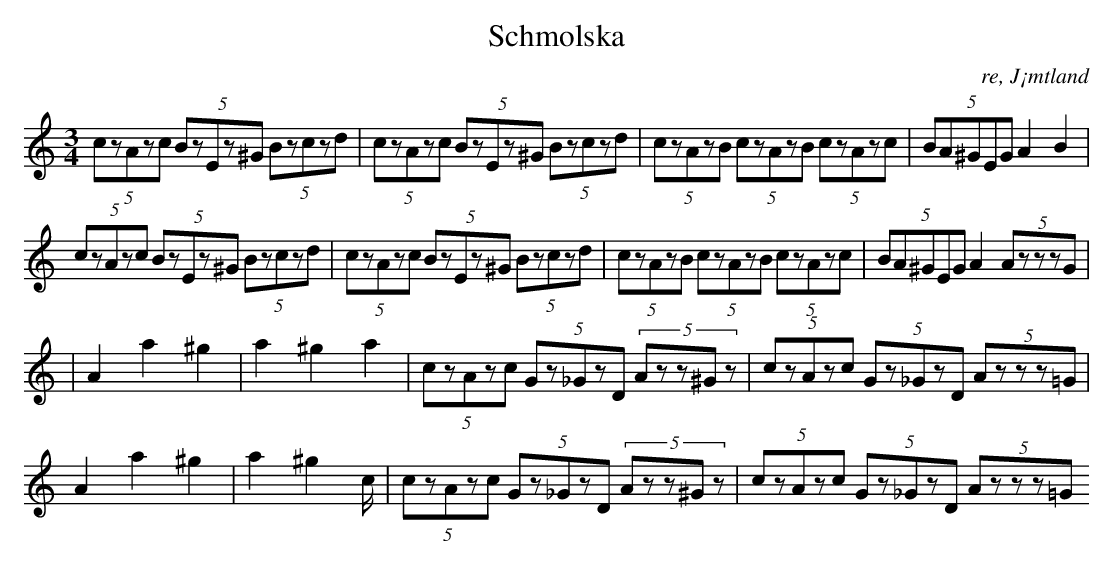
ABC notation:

X:1
T:Schmolska
O: re, J¡mtland
M:3/4
L:1/8
K:Am
(5:2 czAzc (5:2BzEz^G (5:2Bzczd| (5:2 czAzc (5:2BzEz^G (5:2Bzczd|(5:2czAzB (5:2czAzB (5:2czAzc| (5:2BA^GEG  A2 B2|
 (5:2 czAzc (5:2BzEz^G (5:2Bzczd| (5:2 czAzc (5:2BzEz^G (5:2Bzczd|(5:2czAzB (5:2czAzB (5:2czAzc| (5:2BA^GEG  A2 (5:2 AzzzG|
|A2 a2 ^g2|a2 ^g2 a2| (5:2 czAzc (5:2Gz_GzD (5:2Azz^Gz | (5:2 czAzc (5:2Gz_GzD (5:2 Azzz=G|
A2 a2 ^g2|a2 ^g2 c/2| (5:2 czAzc (5:2Gz_GzD (5:2Azz^Gz | (5:2 czAzc (5:2Gz_GzD (5:2 Azzz=G
